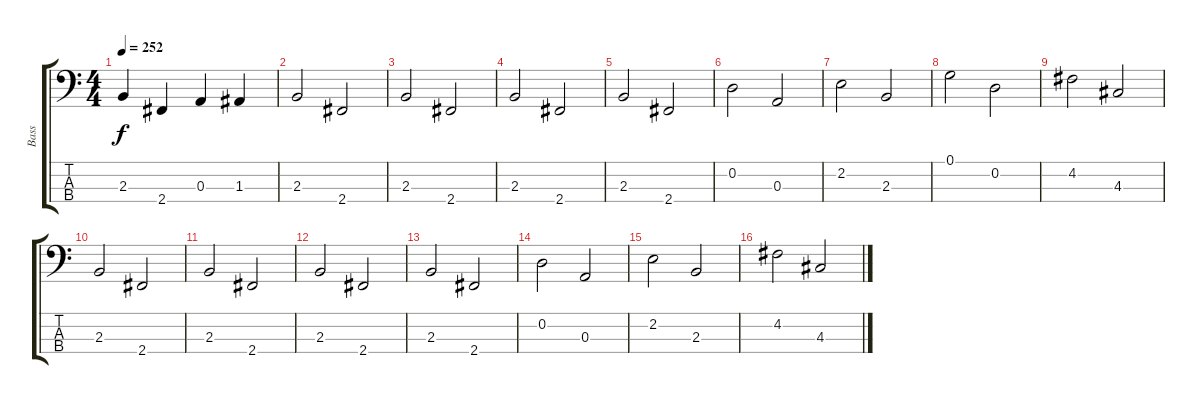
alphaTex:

\track ("Bass" "Bass") {instrument electricbassfinger}
\staff {score tabs}
\tuning (G2 D2 A1 E1) {hide}
\ts (4 4)
\tempo 252
\clef f4
\ks c
2.3.4{dy f} 2.4.4 0.3.4 1.3.4 |
2.3.2 2.4.2 |
2.3.2 2.4.2 |
2.3.2 2.4.2 |
2.3.2 2.4.2 |
0.2.2 0.3.2 |
2.2.2 2.3.2 |
0.1.2 0.2.2 |
4.2.2 4.3.2 |
2.3.2 2.4.2 |
2.3.2 2.4.2 |
2.3.2 2.4.2 |
2.3.2 2.4.2 |
0.2.2 0.3.2 |
2.2.2 2.3.2 |
4.2.2 4.3.2
